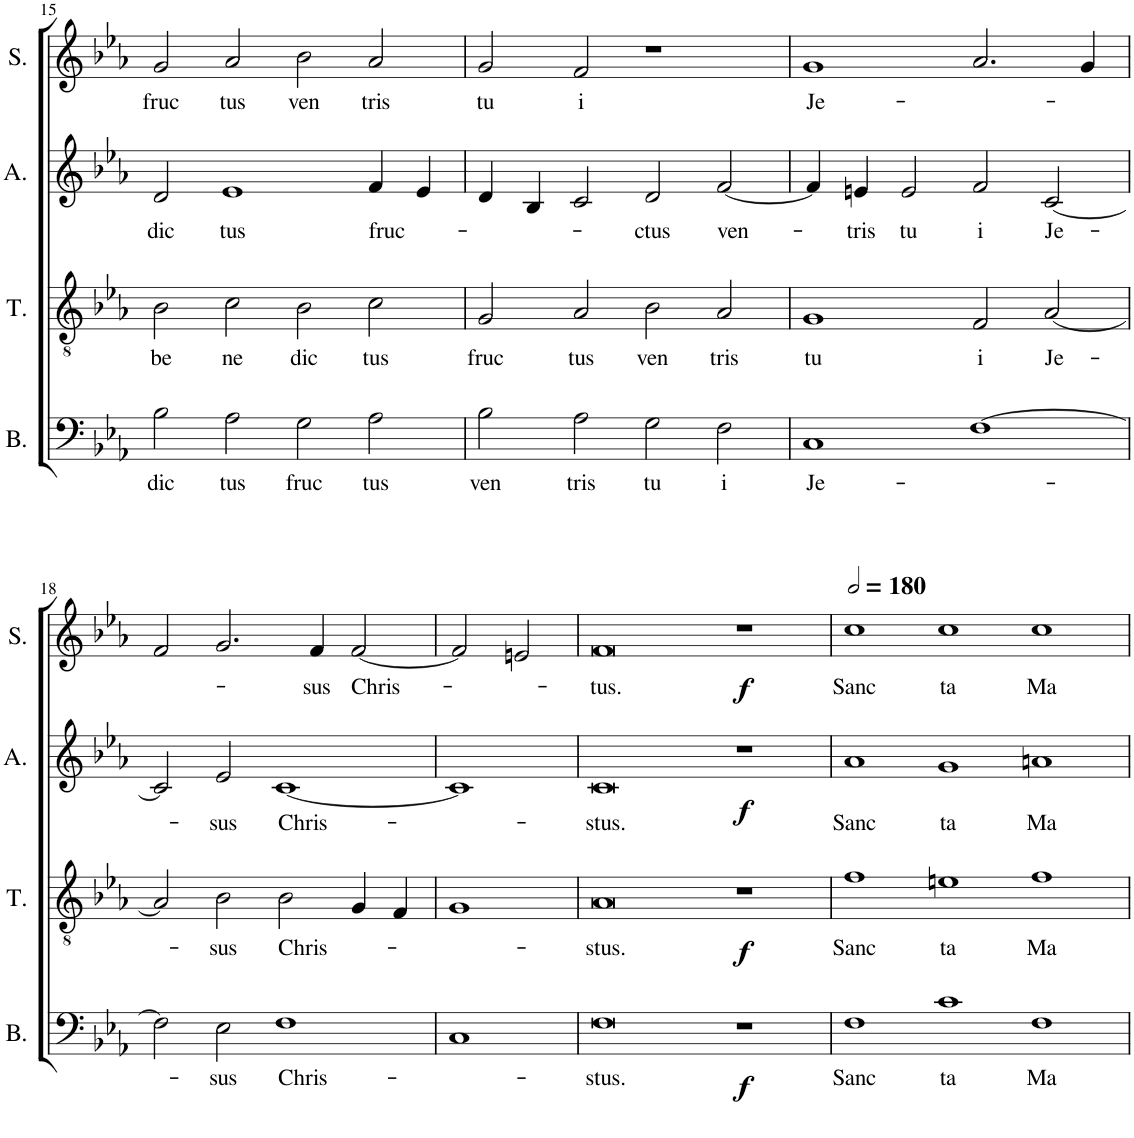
**kern	**text	**dynam	**kern	**text	**dynam	**kern	**text	**dynam	**kern	**text	**dynam
*part4	*part4	*part4	*part3	*part3	*part3	*part2	*part2	*part2	*part1	*part1	*part1
*staff4	*staff4	*staff4	*staff3	*staff3	*staff3	*staff2	*staff2	*staff2	*staff1	*staff1	*staff1
*I"Basso	*	*	*I"Tenor	*	*	*I"Alto	*	*	*I"Soprano	*	*
*I'B.	*	*	*I'T.	*	*	*I'A.	*	*	*I'S.	*	*
!!LO:PB:g=z
*clefF4	*	*	*clefGv2	*	*	*clefG2	*	*	*clefG2	*	*
*k[b-e-a-]	*	*	*k[b-e-a-]	*	*	*k[b-e-a-]	*	*	*k[b-e-a-]	*	*
*M2/1	*	*	*M2/1	*	*	*M2/1	*	*	*M2/1	*	*
=15	=15	=15	=15	=15	=15	=15	=15	=15	=15	=15	=15
!	!LO:LY:b	!	!	!LO:LY:b	!	!	!LO:LY:b	!	!	!LO:LY:b	!
2B-\	dic	.	2B-\	be	.	2d/	dic	.	2g/	fruc	.
!	!LO:LY:b	!	!	!LO:LY:b	!	!	!LO:LY:b	!	!	!LO:LY:b	!
2A-\	tus	.	2c\	ne	.	1e-	tus	.	2a-/	tus	.
!	!LO:LY:b	!	!	!LO:LY:b	!	!	!	!	!	!LO:LY:b	!
2G\	fruc	.	2B-\	dic	.	.	.	.	2b-\	ven	.
!	!LO:LY:b	!	!	!LO:LY:b	!	!	!LO:LY:b	!	!	!LO:LY:b	!
2A-\	tus	.	2c\	tus	.	4f/	fruc-	.	2a-/	tris	.
.	.	.	.	.	.	4e-/	.	.	.	.	.
=16	=16	=16	=16	=16	=16	=16	=16	=16	=16	=16	=16
!	!LO:LY:b	!	!	!LO:LY:b	!	!	!	!	!	!LO:LY:b	!
2B-\	ven	.	2G/	fruc	.	4d/	.	.	2g/	tu	.
.	.	.	.	.	.	4B-/	.	.	.	.	.
!	!LO:LY:b	!	!	!LO:LY:b	!	!	!	!	!	!LO:LY:b	!
2A-\	tris	.	2A-/	tus	.	2c/	.	.	2f/	i	.
!	!LO:LY:b	!	!	!LO:LY:b	!	!	!LO:LY:b	!	!	!	!
2G\	tu	.	2B-\	ven	.	2d/	-ctus	.	1r	.	.
!	!LO:LY:b	!	!	!LO:LY:b	!	!	!LO:LY:b	!	!	!	!
2F\	i	.	2A-/	tris	.	[2f/	ven-	.	.	.	.
=17	=17	=17	=17	=17	=17	=17	=17	=17	=17	=17	=17
!	!LO:LY:b	!	!	!LO:LY:b	!	!	!	!	!	!LO:LY:b	!
1C	Je-	.	1G	tu	.	4f/]	.	.	1g	Je-	.
!	!	!	!	!	!	!	!LO:LY:b	!	!	!	!
.	.	.	.	.	.	4en/	-tris	.	.	.	.
!	!	!	!	!	!	!	!LO:LY:b	!	!	!	!
.	.	.	.	.	.	2e/	tu	.	.	.	.
!	!	!	!	!LO:LY:b	!	!	!LO:LY:b	!	!	!	!
[1F	.	.	2F/	i	.	2f/	i	.	2.a-/	.	.
!	!	!	!	!LO:LY:b	!	!	!LO:LY:b	!	!	!	!
.	.	.	[2A-/	Je-	.	[2c/	Je-	.	.	.	.
.	.	.	.	.	.	.	.	.	4g/	.	.
!!LO:LB:g=z
=18	=18	=18	=18	=18	=18	=18	=18	=18	=18	=18	=18
2F\]	.	.	2A-/]	.	.	2c/]	.	.	2f/	.	.
!	!LO:LY:b	!	!	!LO:LY:b	!	!	!LO:LY:b	!	!	!	!
2E-\	-sus	.	2B-\	-sus	.	2e-/	-sus	.	2.g/	.	.
!	!LO:LY:b	!	!	!LO:LY:b	!	!	!LO:LY:b	!	!	!	!
1F	Chris-	.	2B-\	Chris-	.	[1c	Chris-	.	.	.	.
!	!	!	!	!	!	!	!	!	!	!LO:LY:b	!
.	.	.	.	.	.	.	.	.	4f/	-sus	.
!	!	!	!	!	!	!	!	!	!	!LO:LY:b	!
.	.	.	4G/	.	.	.	.	.	[2f/	Chris-	.
.	.	.	4F/	.	.	.	.	.	.	.	.
=19	=19	=19	=19	=19	=19	=19	=19	=19	=19	=19	=19
*M1/1	*	*	*M1/1	*	*	*M1/1	*	*	*M1/1	*	*
1C	.	.	1G	.	.	1c]	.	.	2f/]	.	.
.	.	.	.	.	.	.	.	.	2en/	.	.
=20	=20	=20	=20	=20	=20	=20	=20	=20	=20	=20	=20
*M3/1	*	*	*M3/1	*	*	*M3/1	*	*	*M3/1	*	*
!	!LO:LY:b	!	!	!LO:LY:b	!	!	!LO:LY:b	!	!	!LO:LY:b	!
0F	-stus.	.	0A-	-stus.	.	0c	-stus.	.	0f	-tus.	.
!	!	!LO:DY:b	!	!	!LO:DY:b	!	!	!LO:DY:b	!	!	!LO:DY:b
1r	.	f	1r	.	f	1r	.	f	1r	.	f
=21	=21	=21	=21	=21	=21	=21	=21	=21	=21	=21	=21
*	*	*	*	*	*	*	*	*	*MM360	*	*
!	!LO:LY:b	!	!	!LO:LY:b	!	!	!LO:LY:b	!	!	!LO:LY:b	!
1F	Sanc	.	1f	Sanc	.	1a-	Sanc	.	1cc	Sanc	.
!	!LO:LY:b	!	!	!LO:LY:b	!	!	!LO:LY:b	!	!	!LO:LY:b	!
1c	ta	.	1en	ta	.	1g	ta	.	1cc	ta	.
!	!LO:LY:b	!	!	!LO:LY:b	!	!	!LO:LY:b	!	!	!LO:LY:b	!
1F	Ma	.	1f	Ma	.	1an	Ma	.	1cc	Ma	.
=	=	=	=	=	=	=	=	=	=	=	=
*-	*-	*-	*-	*-	*-	*-	*-	*-	*-	*-	*-
